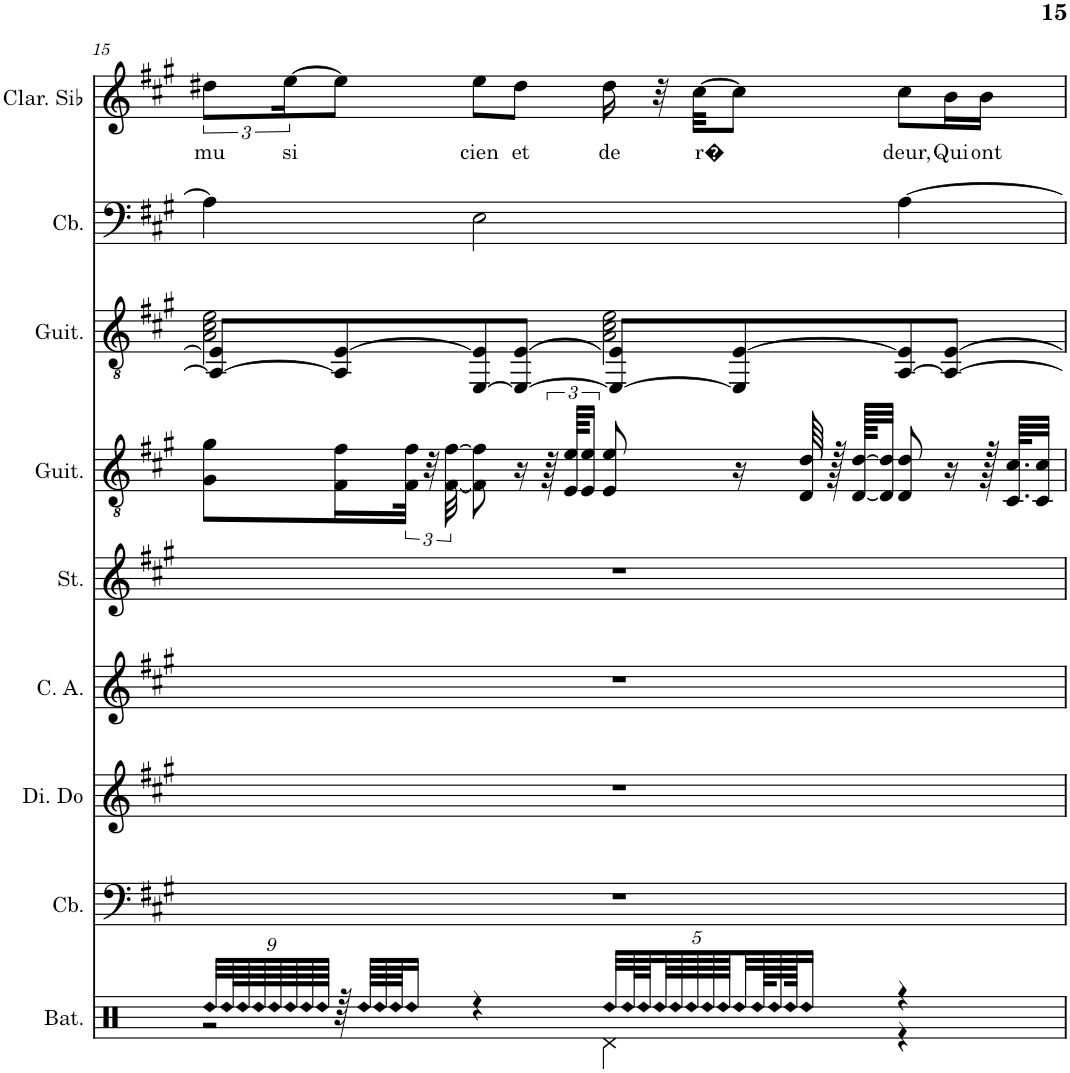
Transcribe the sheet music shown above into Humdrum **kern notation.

**kern	**kern	**kern	**kern	**kern	**kern	**kern	**kern	**kern	**text
*part9	*part8	*part7	*part6	*part5	*part4	*part3	*part2	*part1	*part1
*staff9	*staff8	*staff7	*staff6	*staff5	*staff4	*staff3	*staff2	*staff1	*staff1
*I"Batterie, Drums	*I"Contrebasse, Acoustic Bass	*I"Dizi en Do, Piccolo	*I"Cor anglais, English Horn	*I"Cordes, String Ensemble 2	*I"Guitare acoustique, Acoustic Guitar (steel)	*I"Guitare classique, Acoustic Guitar (nylon)	*I"Contrebasse, Acoustic Bass	*I"Clarinette en Sib	*
*I'Bat.	*I'Cb.	*I'Di. Do	*I'C. A.	*I'St.	*I'Guit.	*I'Guit.	*I'Cb.	*I'Clar. Sib	*
!!LO:PB:g=z
*clefX	*clefF4	*clefG2	*clefG2	*clefG2	*clefGv2	*clefGv2	*clefF4	*clefG2	*
*	*Trd7c12	*Trd-7c-12	*Trd4c7	*	*	*	*Trd7c12	*Trd1c2	*
*k[]	*k[f#c#g#]	*k[f#c#g#]	*k[f#c#g#]	*k[f#c#g#]	*k[f#c#g#]	*k[f#c#g#]	*k[f#c#g#]	*k[f#c#g#]	*
*M4/4	*M4/4	*M4/4	*M4/4	*M4/4	*M4/4	*M4/4	*M4/4	*M4/4	*
*Xbrackettup	*	*	*	*	*	*	*	*	*
=15	=15	=15	=15	=15	=15	=15	=15	=15	=15
!LO:N:head=diamond	!	!	!	!	!	!	!	!	!LO:LY:b
*^	*	*	*	*	*	*^	*	*	*
36Rdd/LLL	2r	1r	1r	1r	1r	8G#\ 8g#\L	8AA/_ 8E/]L	2A\ 2c#\ 2e\	4A\]	12dd#X\L	mu
!LO:N:head=diamond	!	!	!	!	!	!	!	!	!	!	!
72Rdd/L	.	.	.	.	.	.	.	.	.	.	.
!LO:N:head=diamond	!	!	!	!	!	!	!	!	!	!	!
72Rdd/	.	.	.	.	.	.	.	.	.	.	.
!LO:N:head=diamond	!	!	!	!	!	!	!	!	!	!	!
72Rdd/	.	.	.	.	.	.	.	.	.	.	.
!LO:N:head=diamond	!	!	!	!	!	!	!	!	!	!	!
72Rdd/	.	.	.	.	.	.	.	.	.	.	.
!LO:N:head=diamond	!	!	!	!	!	!	!	!	!	!	!LO:LY:b
72Rdd/	.	.	.	.	.	.	.	.	.	[24ee\K	si
!LO:N:head=diamond	!	!	!	!	!	!	!	!	!	!	!
72Rdd/	.	.	.	.	.	.	.	.	.	.	.
!LO:N:head=diamond	!	!	!	!	!	!	!	!	!	!	!
72Rdd/JJJJ	.	.	.	.	.	.	.	.	.	.	.
64r	.	.	.	.	.	16F#\ 16f#\L	8AA/] [8E/	.	.	8ee\J]	.
!LO:N:head=diamond	!	!	!	!	!	!	!	!	!	!	!
64Rdd/LLLL	.	.	.	.	.	.	.	.	.	.	.
!LO:N:head=diamond	!	!	!	!	!	!	!	!	!	!	!
64Rdd/	.	.	.	.	.	.	.	.	.	.	.
!LO:N:head=diamond	!	!	!	!	!	!	!	!	!	!	!
64Rdd/JJ	.	.	.	.	.	.	.	.	.	.	.
!LO:N:head=diamond	!	!	!	!	!	!	!	!	!	!	!
16Rdd/JJ	.	.	.	.	.	48F#\ 48f#\JJk	.	.	.	.	.
.	.	.	.	.	.	48r	.	.	.	.	.
.	.	.	.	.	.	[48F#\ [48f#\	.	.	.	.	.
!	!	!	!	!	!	!	!	!	!	!	!LO:LY:b
4r	.	.	.	.	.	8F#\] 8f#\]	[8EE/ 8E/]	.	2E\	8ee\L	cien
!	!	!	!	!	!	!	!	!	!	!	!LO:LY:b
.	.	.	.	.	.	16r	8EE/_ [8E/J	.	.	8dd#\J	et
.	.	.	.	.	.	96r	.	.	.	.	.
.	.	.	.	.	.	96E/ 96e/KKLL	.	.	.	.	.
.	.	.	.	.	.	24E/ 24e/JJ	.	.	.	.	.
!LO:N:head=diamond	!	!	!	!	!	!	!	!	!	!	!LO:LY:b
32Rdd/LLL	4Rd\	.	.	.	.	8E/ 8e/	8EE/_ 8E/]L	2A\ 2c#\ 2e\	.	16dd#\	de
!LO:N:head=diamond	!	!	!	!	!	!	!	!	!	!	!
64Rdd/L	.	.	.	.	.	.	.	.	.	.	.
!LO:N:head=diamond	!	!	!	!	!	!	!	!	!	!	!
64Rdd/	.	.	.	.	.	.	.	.	.	.	.
!LO:N:head=diamond	!	!	!	!	!	!	!	!	!	!	!
80Rdd/	.	.	.	.	.	.	.	.	.	32r	.
!LO:N:head=diamond	!	!	!	!	!	!	!	!	!	!	!
80Rdd/	.	.	.	.	.	.	.	.	.	.	.
!LO:N:head=diamond	!	!	!	!	!	!	!	!	!	!	!
80Rdd/	.	.	.	.	.	.	.	.	.	.	.
!	!	!	!	!	!	!	!	!	!	!	!LO:LY:b
.	.	.	.	.	.	.	.	.	.	[32cc#\KKL	r�
!LO:N:head=diamond	!	!	!	!	!	!	!	!	!	!	!
80Rdd/	.	.	.	.	.	.	.	.	.	.	.
!LO:N:head=diamond	!	!	!	!	!	!	!	!	!	!	!
80Rdd/J	.	.	.	.	.	.	.	.	.	.	.
!LO:N:head=diamond	!	!	!	!	!	!	!	!	!	!	!
32Rdd/	.	.	.	.	.	16r	8EE/] [8E/	.	.	8cc#\J]	.
!LO:N:head=diamond	!	!	!	!	!	!	!	!	!	!	!
128Rdd/KL	.	.	.	.	.	.	.	.	.	.	.
!LO:N:head=diamond	!	!	!	!	!	!	!	!	!	!	!
64Rdd/	.	.	.	.	.	.	.	.	.	.	.
!LO:N:head=diamond	!	!	!	!	!	!	!	!	!	!	!
128Rdd/JJK	.	.	.	.	.	.	.	.	.	.	.
!LO:N:head=diamond	!	!	!	!	!	!	!	!	!	!	!
16Rdd/JJ	.	.	.	.	.	64D/ 64d/	.	.	.	.	.
.	.	.	.	.	.	128r	.	.	.	.	.
.	.	.	.	.	.	[128D/ [128d/KKLLL	.	.	.	.	.
.	.	.	.	.	.	32D/] 32d/]JJJ	.	.	.	.	.
!	!	!	!	!	!	!	!	!	!	!	!LO:LY:b
4r	4r	.	.	.	.	8D/ 8d/	[8AA/ 8E/]	.	[4A\	8cc#\L	deur,
!	!	!	!	!	!	!	!	!	!	!	!LO:LY:b
.	.	.	.	.	.	16r	8AA/_ [8E/J	.	.	16b\L	Qui
!	!	!	!	!	!	!	!	!	!	!	!LO:LY:b
.	.	.	.	.	.	128r	.	.	.	16b\JJ	ont
.	.	.	.	.	.	64.C#/ 64.c#/KLLL	.	.	.	.	.
.	.	.	.	.	.	32C#/ 32c#/JJJ	.	.	.	.	.
*v	*v	*	*	*	*	*	*v	*v	*	*	*
=	=	=	=	=	=	=	=	=	=
*-	*-	*-	*-	*-	*-	*-	*-	*-	*-
